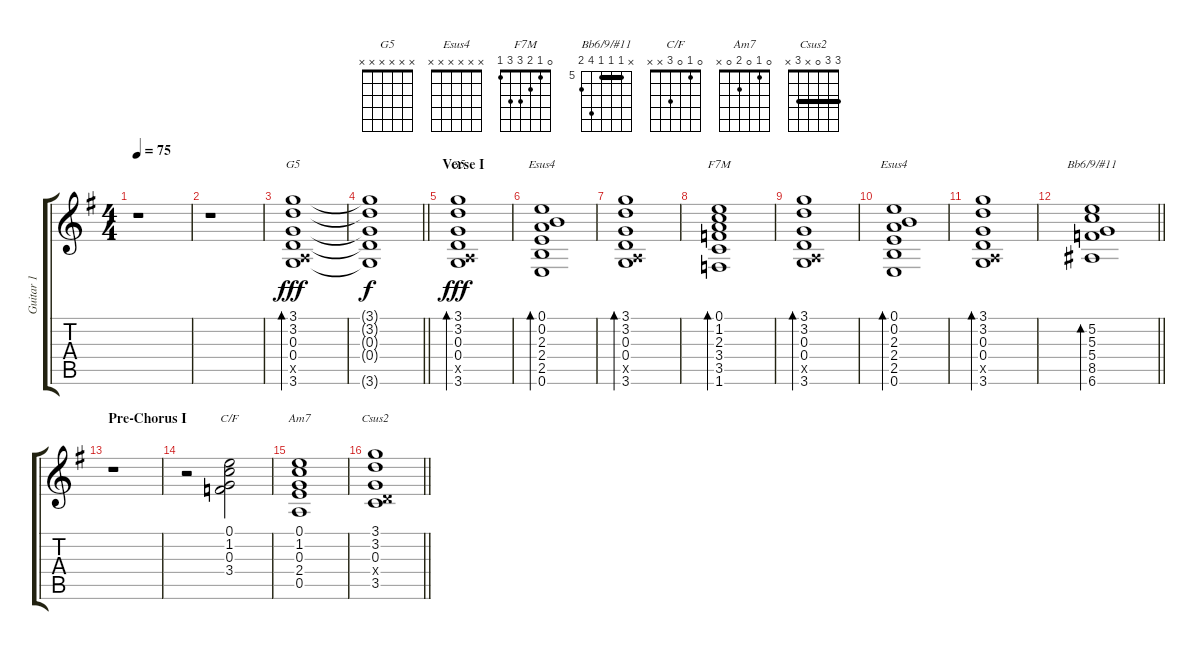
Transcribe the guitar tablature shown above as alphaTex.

\track ("Guitar 1" "Guitar 1") {instrument acousticguitarsteel}
\staff {score tabs}
\tuning (E4 B3 G3 D3 A2 E2) {hide}
\chord ("G5" 3 3 0 0 x 3)
\chord ("G5" x x x x x x)
\chord ("Esus4" 0 0 2 2 2 0)
\chord ("F7M" 0 1 2 3 3 1)
\chord ("Esus4" x x x x x x)
\chord ("Bb6/9/#11" x 5 5 5 8 6) {firstfret 5 barre 5}
\chord ("C/F" 0 1 0 3 x x)
\chord ("Am7" 0 1 0 2 0 x)
\chord ("Csus2" 3 3 0 x 3 x) {barre 3}
\ts (4 4)
\tempo 75
\clef g2
\ks g
r.1{dy fff instrument acousticguitarsteel} |
r.1 |
(3.1 3.2 0.3 0.4 0.5{x} 3.6).1{bd 240 ch "G5"} |
\barLineRight lightlight
(3.1{t} 3.2{t} 0.3{t} 0.4{t} 3.6{t}).1{dy f} |
\section ("" "Verse I")
(3.1 3.2 0.3 0.4 0.5{x} 3.6).1{bd 240 ch "G5" dy fff} |
(0.1 0.2 2.3 2.4 2.5 0.6).1{bd 240 ch "Esus4"} |
(3.1 3.2 0.3 0.4 0.5{x} 3.6).1{bd 240} |
(0.1 1.2 2.3 3.4 3.5 1.6).1{bd 240 ch "F7M"} |
(3.1 3.2 0.3 0.4 0.5{x} 3.6).1{bd 240} |
(0.1 0.2 2.3 2.4 2.5 0.6).1{bd 240 ch "Esus4"} |
(3.1 3.2 0.3 0.4 0.5{x} 3.6).1{bd 240} |
\barLineRight lightlight
(5.2 5.3 5.4 8.5 6.6).1{bd 240 ch "Bb6/9/#11"} |
\section ("" "Pre-Chorus I")
r.1 |
r.2 (0.1 1.2 0.3 3.4).2{ch "C/F"} |
(0.1 1.2 0.3 2.4 0.5).1{ch "Am7"} |
\barLineRight lightlight
(3.1 3.2 0.3 0.4{x} 3.5).1{ch "Csus2"}
